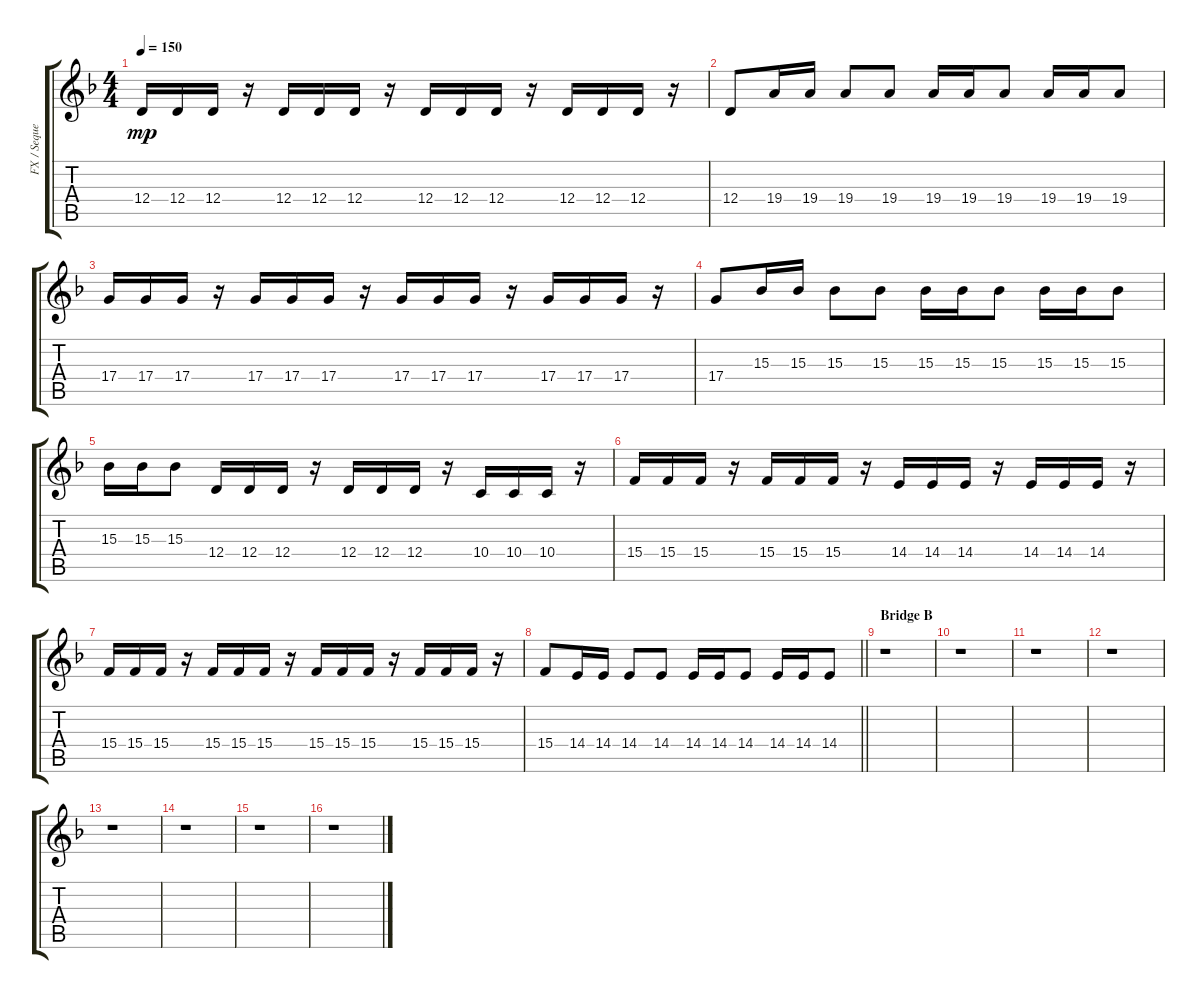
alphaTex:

\track ("FX / Sequencer" "FX / Seque") {instrument lead8bassandlead}
\staff {score tabs}
\tuning (E4 B3 G3 D3 A2 D2) {hide}
\ts (4 4)
\tempo 150
\clef g2
\ks f
12.4.16{dy mp} 12.4.16 12.4.16 r.16 12.4.16 12.4.16 12.4.16 r.16 12.4.16 12.4.16 12.4.16 r.16 12.4.16 12.4.16 12.4.16 r.16 |
12.4.8 19.4.16 19.4.16 19.4.8 19.4.8 19.4.16 19.4.16 19.4.8 19.4.16 19.4.16 19.4.8 |
17.4.16 17.4.16 17.4.16 r.16 17.4.16 17.4.16 17.4.16 r.16 17.4.16 17.4.16 17.4.16 r.16 17.4.16 17.4.16 17.4.16 r.16 |
17.4.8 15.3.16 15.3.16 15.3.8 15.3.8 15.3.16 15.3.16 15.3.8 15.3.16 15.3.16 15.3.8 |
15.3.16 15.3.16 15.3.8 12.4.16 12.4.16 12.4.16 r.16 12.4.16 12.4.16 12.4.16 r.16 10.4.16 10.4.16 10.4.16 r.16 |
15.4.16 15.4.16 15.4.16 r.16 15.4.16 15.4.16 15.4.16 r.16 14.4.16 14.4.16 14.4.16 r.16 14.4.16 14.4.16 14.4.16 r.16 |
15.4.16 15.4.16 15.4.16 r.16 15.4.16 15.4.16 15.4.16 r.16 15.4.16 15.4.16 15.4.16 r.16 15.4.16 15.4.16 15.4.16 r.16 |
\barLineRight lightlight
15.4.8 14.4.16 14.4.16 14.4.8 14.4.8 14.4.16 14.4.16 14.4.8 14.4.16 14.4.16 14.4.8 |
\section ("" "Bridge B")
r.1 |
r.1 |
r.1 |
r.1 |
r.1 |
r.1 |
r.1 |
r.1
